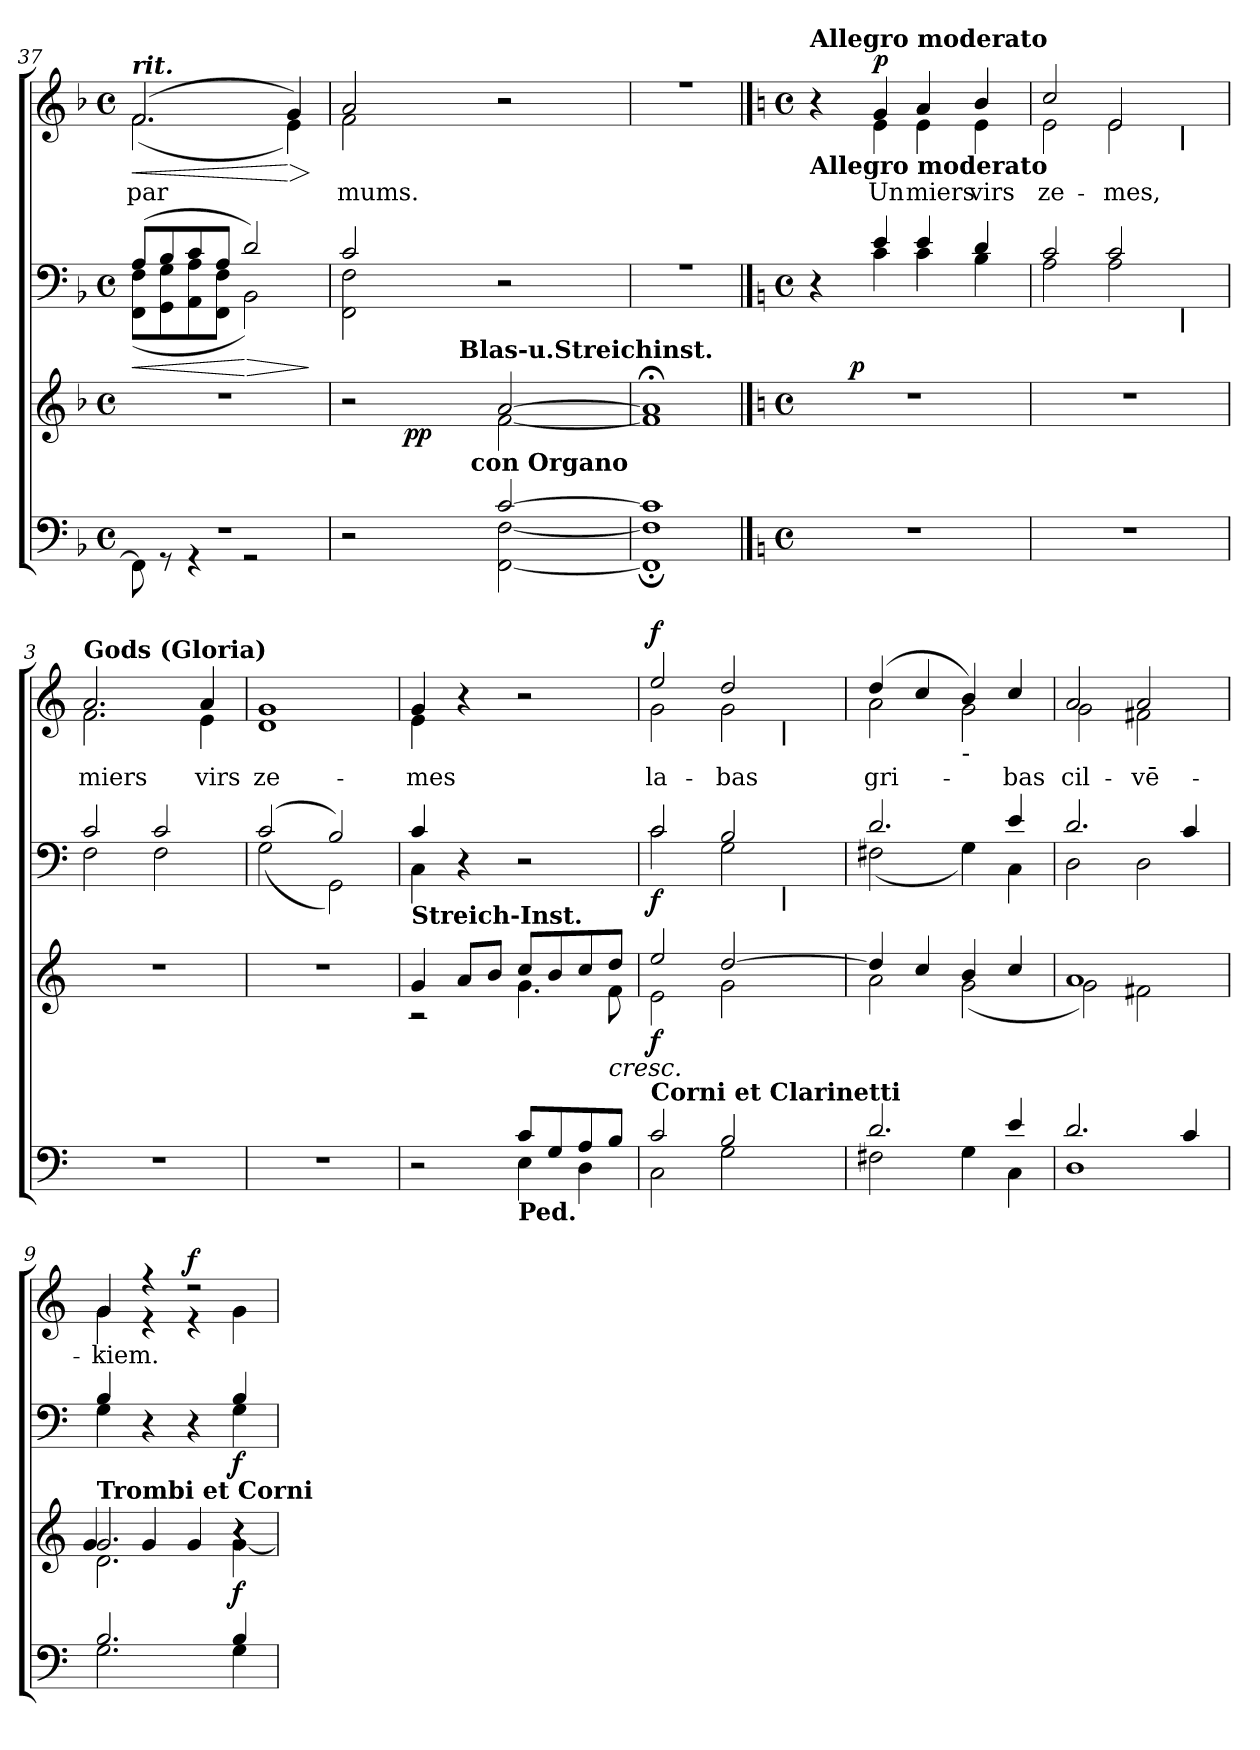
**kern	**kern	**dynam	**kern	**dynam	**kern	**text	**dynam
*part4	*part3	*part3	*part2	*part2	*part1	*part1	*part1
*staff4	*staff3	*staff3	*staff2	*staff2	*staff1	*staff1	*staff1
*clefF4	*clefG2	*	*clefF4	*	*clefG2	*	*
*k[b-]	*k[b-]	*	*k[b-]	*	*k[b-]	*	*
*F:	*F:	*	*F:	*	*F:	*	*
*M4/4	*M4/4	*	*M4/4	*	*M4/4	*	*
*met(c)	*met(c)	*	*met(c)	*	*met(c)	*	*
=37	=37	=37	=37	=37	=37	=37	=37
*^	*^	*	*	*	*	*	*
!	!	!	!	!	!	!LO:HP:b	!	!	!LO:HP:b
*	*	*	*	*	*^	*	*^	*	*
!	!	!	!	!	!	!	!	!LO:TX:a:Bi:t=rit.	!	!	!
!	!	!	!	!	!	!	!	!	!	!LO:LY:b:color=#000000	!
1r	8FFi\]	1r	1ryy	.	(8Ai/L	(8FFi\ 8FiL	<	(2.fi/	(2.fi\	par	<
.	8r	.	.	.	8B-i/	8GGi\ 8Gi	.	.	.	.	.
.	4r	.	.	.	8ci/	8AAi\ 8Ai	.	.	.	.	.
.	.	.	.	.	8Ai/J	8FFi\ 8FiJ	.	.	.	.	.
!	!	!	!	!	!	!	!LO:HP:n=1:b	!	!	!	!
.	2r	.	.	.	2di/)	2BB-i\)	[ >	.	.	.	.
!	!	!	!	!	!	!	!	!	!	!	!LO:HP:n=1:b
.	.	.	.	.	.	.	.	4gi/)	4ei\)	.	[ >
*v	*v	*	*	*	*v	*v	*	*v	*v	*	*
*	*v	*v	*	*	*	*	*	*
.	.	.	.	]	.	.	]
=38	=38	=38	=38	=38	=38	=38	=38
*^	*^	*	*^	*	*^	*	*
!	!	!	!	!	!	!	!	!	!	!LO:LY:b:color=#000000	!
*	*	*^	*^	*	*	*	*	*	*	*	*
*	*	*	*	*^	*	*	*	*	*	*	*	*	*
2r	2ryy	2r	2ryy	8ryy	4ryy	4ryy	.	2ci/	2FFi\ 2Fi	.	2ai/	2fi\	mums.	.
.	.	.	.	16ryy	.	.	.	.	.	.	.	.	.	.
.	.	.	.	64ryy	.	.	.	.	.	.	.	.	.	.
.	.	.	.	128ryy	.	.	.	.	.	.	.	.	.	.
.	.	.	.	512ryy	.	.	.	.	.	.	.	.	.	.
.	.	.	.	2ryy	.	.	pp	.	.	.	.	.	.	.
.	.	.	.	.	16ryy	8ryy	.	.	.	.	.	.	.	.
.	.	.	.	.	32ryy	.	.	.	.	.	.	.	.	.
.	.	.	.	.	64ryy	.	.	.	.	.	.	.	.	.
.	.	.	.	.	512.ryy	.	.	.	.	.	.	.	.	.
!	!	!	!	!	!LO:TX:a:B:t=Blas-u.Streichinst.	!	!	!	!	!	!	!	!	!
.	.	.	.	.	2ryy	.	.	.	.	.	.	.	.	.
.	.	.	.	.	.	256..ryy	.	.	.	.	.	.	.	.
!	!	!	!	!	!	!LO:TX:b:B:t=con Organo	!	!	!	!	!	!	!	!
.	.	.	.	.	.	2ryy	.	.	.	.	.	.	.	.
[2ci/	[2FFi\ [2Fi	[2ai/	[2fi\	.	.	.	.	2r	2ryy	.	2r	2ryy	.	.
.	.	.	.	4ryy	.	.	.	.	.	.	.	.	.	.
.	.	.	.	.	8ryy	.	.	.	.	.	.	.	.	.
.	.	.	.	.	.	16ryy	.	.	.	.	.	.	.	.
.	.	.	.	.	.	32ryy	.	.	.	.	.	.	.	.
.	.	.	.	32ryy	.	.	.	.	.	.	.	.	.	.
.	.	.	.	.	.	64ryy	.	.	.	.	.	.	.	.
.	.	.	.	.	128ryy	.	.	.	.	.	.	.	.	.
.	.	.	.	.	.	128ryy	.	.	.	.	.	.	.	.
.	.	.	.	256.ryy	.	.	.	.	.	.	.	.	.	.
.	.	.	.	.	256ryy	.	.	.	.	.	.	.	.	.
.	.	.	.	.	1024ryy	1024ryy	.	.	.	.	.	.	.	.
*	*	*	*v	*v	*v	*v	*	*	*	*	*	*	*	*
=39	=39	=39	=39	=39	=39	=39	=39	=39	=39	=39	=39
1ci]	1FFi]; 1Fi];	1a;i]	1fi]	.	1r	1ryy	.	1r	1ryy	.	.
*v	*v	*	*	*	*v	*v	*	*	*	*	*
*	*v	*v	*	*	*	*	*	*	*
!!LO:PB:g=z	!!
==1	==1	==1	==1	==1	==1	==1	==1	==1
*k[]	*k[]	*	*k[]	*	*k[]	*	*	*
*C:	*C:	*	*C:	*	*C:	*	*	*
*M4/4	*M4/4	*	*M4/4	*	*M4/4	*	*	*
*met(c)	*met(c)	*	*met(c)	*	*met(c)	*	*	*
*	*	*	*	*	*MM120	*	*	*
*^	*^	*	*^	*	*	*	*	*
*	*	*	*	*	*	*^	*	*	*	*	*
!	!	!	!	!	!	!	!	!	!LO:TX:b:B:t=Allegro moderato	!	!	!
!	!	!	!	!	!	!	!	!	!LO:TX:a:B:t=Allegro moderato	!	!	!
*v	*v	*	*	*	*	*	*	*	*	*	*	*
*	*v	*v	*	*	*	*	*	*	*	*	*
1r	1r	.	4r	4ryy	8ryy	.	4r	4ryy	.	.
.	.	.	.	.	32ryy	.	.	.	.	.
.	.	.	.	.	2ryy	p	.	.	.	.
!	!	!	!	!	!	!	!	!	!LO:LY:b:color=#000000	!
.	.	.	4ei/	4ci\	.	.	4gi/	4ei\	Un	p
!	!	!	!	!	!	!	!	!	!LO:LY:b:color=#000000	!
.	.	.	4ei/	4ci\	.	.	4ai/	4ei\	miers	.
.	.	.	.	.	4ryy	.	.	.	.	.
!	!	!	!	!	!	!	!	!	!LO:LY:b:color=#000000	!
.	.	.	4di/	4Bi\	.	.	4bi/	4ei\	virs	.
.	.	.	.	.	16.ryy	.	.	.	.	.
*	*	*	*	*	*	*	*v	*v	*	*
=2	=2	=2	=2	=2	=2	=2	=2	=2	=2
*	*	*	*	*	*	*	*^	*	*
!	!	!	!	!	!	!	!	!	!LO:LY:b:color=#000000	!
*	*	*	*	*	*	*	*	*^	*	*
1r	1r	.	2ci/	2Ai\	2ryy	.	2cci/	2ei\	2ryy	ze-	.
!	!	!	!	!	!	!	!	!	!	!LO:LY:b:color=#000000	!
.	.	.	2ci/	2Ai\	4ryy	.	2ei/	2ei\	4ryy	-mes,	.
.	.	.	.	.	32ryy	.	.	.	32ryy	.	.
.	.	.	.	.	64ryy	.	.	.	64ryy	.	.
.	.	.	.	.	128ryy	.	.	.	128ryy	.	.
.	.	.	.	.	512ryy	.	.	.	512ryy	.	.
!	!	!	!	!	!	!	!	!	!LO:TX:b:B:t=|	!	!
!	!	!	!	!	!LO:TX:b:B:t=|	!	!	!	!	!	!
.	.	.	.	.	8ryy	.	.	.	8ryy	.	.
.	.	.	.	.	16ryy	.	.	.	16ryy	.	.
.	.	.	.	.	256.ryy	.	.	.	256.ryy	.	.
*	*	*	*	*v	*v	*	*	*	*	*	*
*	*	*	*	*	*	*v	*v	*v	*	*
=3	=3	=3	=3	=3	=3	=3	=3	=3
*	*	*	*	*^	*	*^	*	*
*	*	*	*	*	*	*	*	*^	*	*
!	!	!	!	!	!	!	!LO:TX:a:B:t=Gods (Gloria)	!	!	!	!
!	!	!	!	!	!	!	!	!	!	!LO:LY:b:color=#000000	!
*	*	*	*	*v	*v	*	*	*	*	*	*
*	*	*	*	*	*	*	*v	*v	*	*
1r	1r	.	2ci/	2Fi\	.	2.ai/	2.fi\	miers	.
.	.	.	2ci/	2Fi\	.	.	.	.	.
!	!	!	!	!	!	!	!	!LO:LY:b:color=#000000	!
.	.	.	.	.	.	4ai/	4ei\	virs	.
=4	=4	=4	=4	=4	=4	=4	=4	=4	=4
!	!	!	!	!	!	!	!	!LO:LY:b:color=#000000	!
1r	1r	.	(2ci/	(2Gi\	.	1gi	1di	ze-	.
.	.	.	2Bi/)	2GGi\)	.	.	.	.	.
=5	=5	=5	=5	=5	=5	=5	=5	=5	=5
*^	*^	*	*	*	*	*	*	*	*
!	!	!LO:TX:a:B:t=Streich-Inst.	!	!	!	!	!	!	!	!	!
!	!	!	!	!	!	!	!	!	!	!LO:LY:b:color=#000000	!
2r	2ryy	4gi/	2r	.	4ci/	4Ci\	.	4gi/	4ei\	-mes	.
.	.	8ai/L	.	.	4r	4ryy	.	4r	4ryy	.	.
.	.	8bi/J	.	.	.	.	.	.	.	.	.
!LO:TX:b:B:t=Ped.	!	!	!	!	!	!	!	!	!	!	!
8ci/L	4Ei\	8cci/L	4.gi\	.	2r	2ryy	.	2r	2ryy	.	.
8Gi/	.	8bi/	.	.	.	.	.	.	.	.	.
8Ai/	4Di\	8cci/	.	.	.	.	.	.	.	.	.
!	!	!	!	!LO:HP:b	!	!	!	!	!	!	!
8Bi/J	.	8ddi/J	8fi\	<	.	.	.	.	.	.	.
*	*	*	*	*	*	*	*	*v	*v	*	*
=6	=6	=6	=6	=6	=6	=6	=6	=6	=6	=6
!	!	!LO:TX:b:B:t=Corni  et  Clarinetti	!	!	!	!	!	!	!	!
!	!	!	!	!	!	!	!	!	!LO:LY:b:color=#000000	!
*	*	*	*	*	*	*^	*	*^	*	*
*	*	*	*	*	*	*	*	*	*	*^	*	*
2ci/	2Ci\	2eei/	2ei\	f	2ci/	2ci\	2ryy	f	2eei/	2gi\	2ryy	la-	f
!	!	!	!	!	!	!	!	!	!	!	!	!LO:LY:b:color=#000000	!
2Bi/	2Gi\	[2ddi/	2gi\	[	2Bi/	2Gi\	4ryy	.	2ddi/	2gi\	4ryy	-bas	.
.	.	.	.	.	.	.	64..ryy	.	.	.	64..ryy	.	.
!	!	!	!	!	!	!	!	!	!	!	!LO:TX:b:B:t=|	!	!
!	!	!	!	!	!	!	!LO:TX:b:B:t=|	!	!	!	!	!	!
.	.	.	.	.	.	.	8ryy	.	.	.	8ryy	.	.
.	.	.	.	.	.	.	16ryy	.	.	.	16ryy	.	.
.	.	.	.	.	.	.	32ryy	.	.	.	32ryy	.	.
.	.	.	.	.	.	.	256ryy	.	.	.	256ryy	.	.
*	*	*	*	*	*	*v	*v	*	*	*	*	*	*
*	*	*	*	*	*	*	*	*v	*v	*v	*	*
=7	=7	=7	=7	=7	=7	=7	=7	=7	=7	=7
*	*	*	*	*	*	*^	*	*^	*	*
*	*	*	*	*	*	*	*	*	*	*^	*	*
!	!	!	!	!	!	!	!	!	!	!	!	!LO:LY:b:color=#000000	!
*	*	*	*	*	*	*v	*v	*	*	*	*	*	*
*	*	*	*	*	*	*	*	*	*v	*v	*	*
2.di/	2F#Xi\	4ddi/]	2ai\	.	2.di/	(2F#Xi\	.	(4ddi/	2ai\	gri-	.
.	.	4cci/	.	.	.	.	.	4cci/	.	.	.
!	!	!	!	!	!	!	!	!LO:TX:b:t=-	!	!	!
.	4Gi\	4bi/	(2gi\	.	.	4Gi\)	.	4bi/)	2gi\	.	.
!	!	!	!	!	!	!	!	!	!	!LO:LY:b:color=#000000	!
4ei/	4Ci\	4cci/	.	.	4ei/	4Ci\	.	4cci/	.	-bas	.
!!LO:LB:g=z	!!
=8	=8	=8	=8	=8	=8	=8	=8	=8	=8	=8	=8
!	!	!	!	!	!	!	!	!	!	!LO:LY:b:color=#000000	!
2.di/	1Di	1ai	2gi\)	.	2.di/	2Di\	.	2ai/	2gi\	cil-	.
!	!	!	!	!	!	!	!	!	!	!LO:LY:b:color=#000000	!
.	.	.	2f#Xi\	.	.	2Di\	.	2ai/	2f#Xi\	-vē-	.
4ci/	.	.	.	.	4ci/	.	.	.	.	.	.
=9	=9	=9	=9	=9	=9	=9	=9	=9	=9	=9	=9
*	*	*	*^	*	*	*	*	*	*	*	*
!	!	!LO:TX:a:B:t=Trombi et Corni	!	!	!	!	!	!	!	!	!	!
!	!	!	!	!	!	!	!	!	!	!	!LO:LY:b:color=#000000	!
2.Bi/	2.Gi\	2.gi/	2.di\	4gi/	.	4Bi/	4Gi\	.	4gi/	4gi\	-kiem.	.
.	.	.	.	4gi/	.	4r	4ryy	.	4r	4r	.	.
.	.	.	.	4gi/	.	4r	4ryy	.	2r	4r	.	f
4Bi/	4Gi\	4r	[4gi\	4r	f	4Bi/	4Gi\	f	.	4gi\	.	.
*v	*v	*	*	*	*	*v	*v	*	*v	*v	*	*
*	*v	*v	*v	*	*	*	*	*	*
=	=	=	=	=	=	=	=
*-	*-	*-	*-	*-	*-	*-	*-
